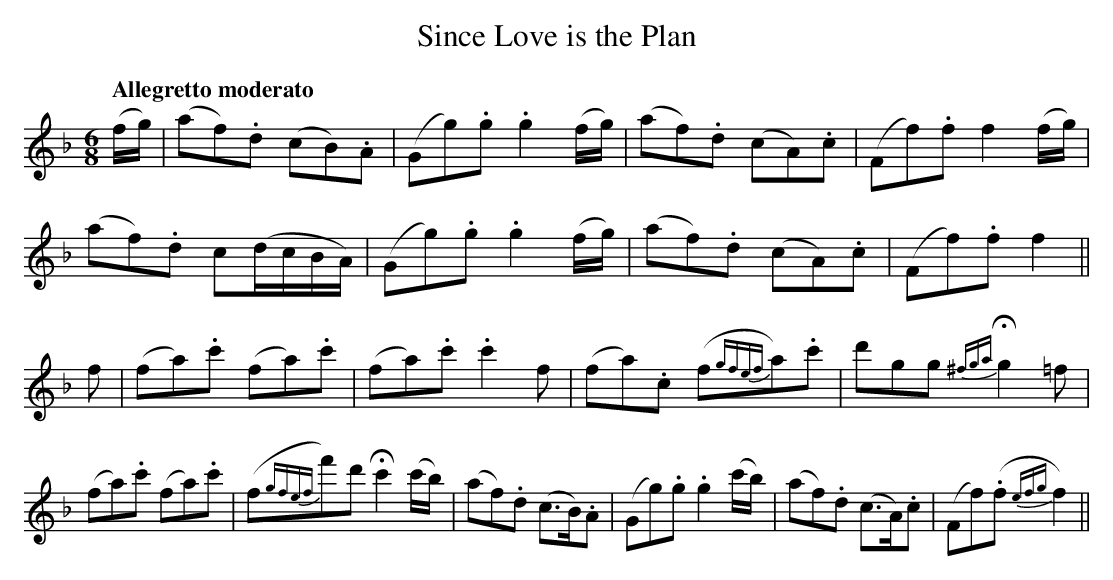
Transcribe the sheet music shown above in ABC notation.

X:1
T:Since Love is the Plan
M:6/8
L:1/8
Q:"Allegretto moderato"
K:F
(f/g/)|(af).d (cB).A|(Gg).g .g2 (f/g/)|(af).d (cA).c|(Ff).f f2 (f/g/)|
(af).d c(d/c/B/A/)|(Gg).g .g2 (f/g/)|(af).d (cA).c|(Ff).f f2||
f|(fa).c' (fa).c'|(fa).c' .c'2f|(fa).c (f{gfef}a).c'|d'gg {^fga}!fermata!g2 =f|
(fa).c' (fa).c'|(f{gfef}f')-d' !fermata!c'2 (c'/b/)|(af).d (c>B).A|(Gg).g .g2 (c'/b/)|(af).d (c>A).c|(Ff)(.f {efg}f2)||
